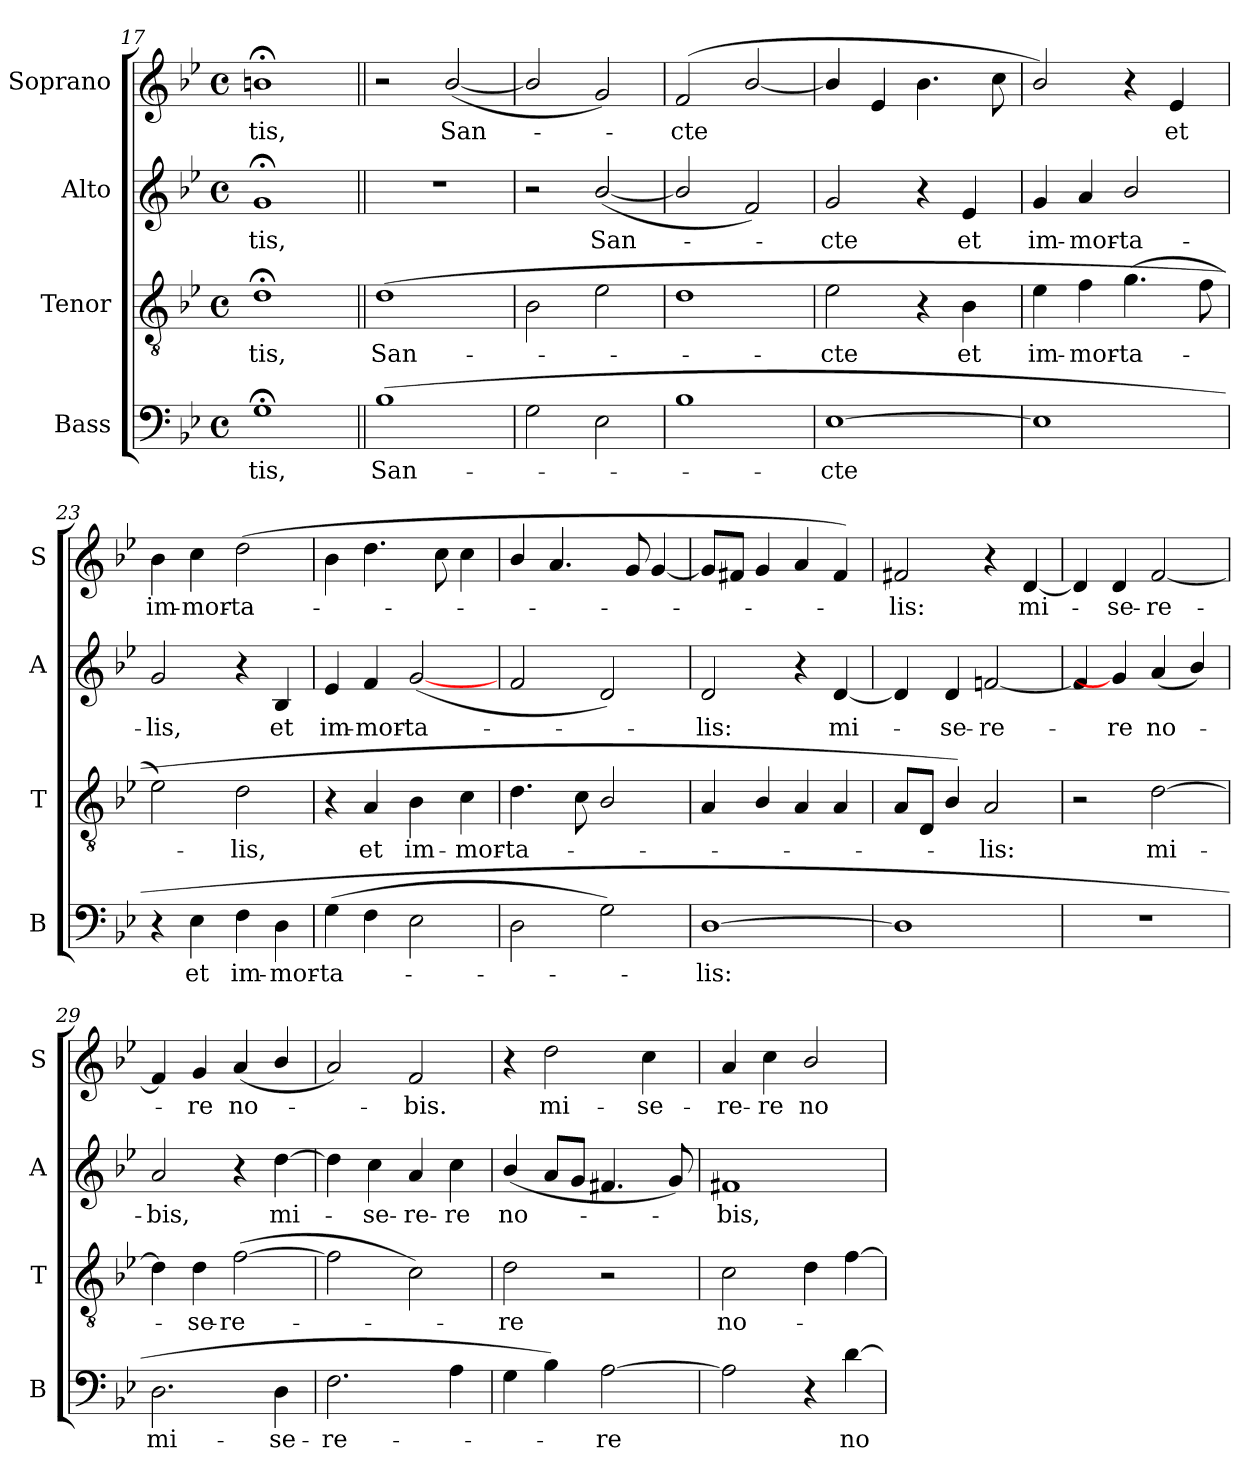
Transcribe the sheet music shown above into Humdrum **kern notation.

**kern	**text	**kern	**text	**kern	**text	**kern	**text
*part4	*part4	*part3	*part3	*part2	*part2	*part1	*part1
*staff4	*staff4	*staff3	*staff3	*staff2	*staff2	*staff1	*staff1
*I"Bass	*	*I"Tenor	*	*I"Alto	*	*I"Soprano	*
*I'B	*	*I'T	*	*I'A	*	*I'S	*
*clefF4	*	*clefGv2	*	*clefG2	*	*clefG2	*
*k[b-e-]	*	*k[b-e-]	*	*k[b-e-]	*	*k[b-e-]	*
*B-:	*	*B-:	*	*B-:	*	*B-:	*
*M4/4	*	*M4/4	*	*M4/4	*	*M4/4	*
*met(c)	*	*met(c)	*	*met(c)	*	*met(c)	*
=17	=17	=17	=17	=17	=17	=17	=17
!	!LO:LY:b	!	!LO:LY:b	!	!LO:LY:b	!	!LO:LY:b
1G;<	tis,	1d;<	tis,	1g;<	tis,	1bn;<	tis,
=18||	=18||	=18||	=18||	=18||	=18||	=18||	=18||
!	!LO:LY:b	!	!LO:LY:b	!	!	!	!
(>1B-	San-	(>1d	San-	1r	.	2r	.
!	!	!	!	!	!	!	!LO:LY:b
.	.	.	.	.	.	(<[2b-/	San-
=19	=19	=19	=19	=19	=19	=19	=19
2G\	.	2B-\	.	2r	.	2b-/]	.
!	!	!	!	!	!LO:LY:b	!	!
2E-\	.	2e-\	.	(<[2b-/	San-	2g/)	.
!!LO:PB:g=z
=20	=20	=20	=20	=20	=20	=20	=20
!	!	!	!	!	!	!	!LO:LY:b
1B-	.	1d	.	2b-/]	.	(<2f/	cte
.	.	.	.	2f/)	.	[2b-/	.
=21	=21	=21	=21	=21	=21	=21	=21
!	!LO:LY:b	!	!LO:LY:b	!	!LO:LY:b	!	!
[1E-	cte	2e-\	cte	2g/	cte	4b-/]	.
.	.	.	.	.	.	4e-/	.
.	.	4r	.	4r	.	4.b-\	.
!	!	!	!LO:LY:b	!	!LO:LY:b	!	!
.	.	4B-\	et	4e-/	et	.	.
.	.	.	.	.	.	8cc\	.
=22	=22	=22	=22	=22	=22	=22	=22
!	!	!	!LO:LY:b	!	!LO:LY:b	!	!
1E-]	.	4e-\	im-	4g/	im-	2b-/)	.
!	!	!	!LO:LY:b	!	!LO:LY:b	!	!
.	.	4f\	-mor-	4a/	-mor-	.	.
!	!	!	!LO:LY:b	!	!LO:LY:b	!	!
.	.	(>4.g\	-ta-	2b-/	-ta-	4r	.
!	!	!	!	!	!	!	!LO:LY:b
.	.	.	.	.	.	4e-/	et
.	.	8f\	.	.	.	.	.
=23	=23	=23	=23	=23	=23	=23	=23
!	!	!	!	!	!LO:LY:b	!	!LO:LY:b
4r	.	2e-\)	.	2g/	-lis,	4b-\	im-
!	!LO:LY:b	!	!	!	!	!	!LO:LY:b
4E-\	et	.	.	.	.	4cc\	-mor-
!	!LO:LY:b	!	!LO:LY:b	!	!	!	!LO:LY:b
4F\	im-	2d\	lis,	4r	.	(<2dd\	-ta-
!	!LO:LY:b	!	!	!	!LO:LY:b	!	!
4D\	-mor-	.	.	4B-/	et	.	.
=24	=24	=24	=24	=24	=24	=24	=24
!	!LO:LY:b	!	!	!	!LO:LY:b	!	!
(>4G\	-ta-	4r	.	4e-/	im-	4b-\	.
!	!	!	!LO:LY:b	!	!LO:LY:b	!	!
4F\	.	4A/	et	4f/	-mor-	4.dd\	.
!	!	!	!LO:LY:b	!	!LO:LY:b	!	!
2E-\	.	4B-\	im-	(<[2g/	-ta-	.	.
.	.	.	.	.	.	8cc\	.
!	!	!	!LO:LY:b	!	!	!	!
.	.	4c\	-mor-	.	.	4cc\	.
=25	=25	=25	=25	=25	=25	=25	=25
!	!	!	!LO:LY:b	!	!	!	!
2D\	.	4.d\	-ta-	2f/	.	4b-/	.
.	.	.	.	.	.	4.a/	.
.	.	8c\	.	.	.	.	.
2G\)	.	2B-/	.	2d/)	.	.	.
.	.	.	.	.	.	8g/	.
.	.	.	.	.	.	[4g/	.
=26	=26	=26	=26	=26	=26	=26	=26
!	!LO:LY:b	!	!	!	!LO:LY:b	!	!
[1D	lis:	4A/	.	2d/	lis:	8g/L]	.
.	.	.	.	.	.	8f#X/J	.
.	.	4B-/	.	.	.	4g/	.
.	.	4A/	.	4r	.	4a/	.
!	!	!	!	!	!LO:LY:b	!	!
.	.	4A/	.	[4d/	mi-	4f#/)	.
!!LO:LB:g=z
=27	=27	=27	=27	=27	=27	=27	=27
!	!	!	!	!	!	!	!LO:LY:b
1D]	.	8A/L	.	4d/]	.	2f#X/	lis:
.	.	8D/J	.	.	.	.	.
!	!	!	!	!	!LO:LY:b	!	!
.	.	4B-/)	.	4d/	se-	.	.
!	!	!	!LO:LY:b	!	!LO:LY:b	!	!
.	.	2A/	lis:	[2fn/	-re-	4r	.
!	!	!	!	!	!	!	!LO:LY:b
.	.	.	.	.	.	[4d/	mi-
=28	=28	=28	=28	=28	=28	=28	=28
1r	.	2r	.	4f/]	.	4d/]	.
!	!	!	!	!	!LO:LY:b	!	!LO:LY:b
.	.	.	.	4g/]	re	4d/	se-
!	!	!	!LO:LY:b	!	!LO:LY:b	!	!LO:LY:b
.	.	[2d\	mi-	(<4a/	no-	[2f/	-re-
.	.	.	.	4b-/)	.	.	.
=29	=29	=29	=29	=29	=29	=29	=29
!	!LO:LY:b	!	!	!	!LO:LY:b	!	!
2.D\	mi-	4d\]	.	2a/	bis,	4f/]	.
!	!	!	!LO:LY:b	!	!	!	!LO:LY:b
.	.	4d\	se-	.	.	4g/	re
!	!	!	!LO:LY:b	!	!	!	!LO:LY:b
.	.	(>[2f\	-re-	4r	.	(<4a/	no-
!	!LO:LY:b	!	!	!	!LO:LY:b	!	!
4D\	-se-	.	.	[4dd\	mi-	4b-/	.
=30	=30	=30	=30	=30	=30	=30	=30
!	!LO:LY:b	!	!	!	!	!	!
2.F\	-re-	2f\]	.	4dd\]	.	2a/)	.
!	!	!	!	!	!LO:LY:b	!	!
.	.	.	.	4cc\	se-	.	.
!	!	!	!	!	!LO:LY:b	!	!LO:LY:b
.	.	2c\)	.	4a/	-re-	2f/	bis.
!	!	!	!	!	!LO:LY:b	!	!
4A\	.	.	.	4cc\	-re	.	.
=31	=31	=31	=31	=31	=31	=31	=31
!	!	!	!LO:LY:b	!	!LO:LY:b	!	!
4G\	.	2d\	re	(<4b-/	no-	4r	.
!	!	!	!	!	!	!	!LO:LY:b
4B-\)	.	.	.	8a/L	.	2dd\	mi-
.	.	.	.	8g/J	.	.	.
!	!LO:LY:b	!	!	!	!	!	!
[2A\	re	2r	.	4.f#X/	.	.	.
!	!	!	!	!	!	!	!LO:LY:b
.	.	.	.	.	.	4cc\	-se-
.	.	.	.	8g/)	.	.	.
=32	=32	=32	=32	=32	=32	=32	=32
!	!	!	!LO:LY:b	!	!LO:LY:b	!	!LO:LY:b
2A\]	.	2c\	no-	1f#X	bis,	4a/	-re-
!	!	!	!	!	!	!	!LO:LY:b
.	.	.	.	.	.	4cc\	-re
!	!	!	!	!	!	!	!LO:LY:b
4r	.	4d\	.	.	.	2b-/	no-
!	!LO:LY:b	!	!	!	!	!	!
[4d\	no-	[4f\	.	.	.	.	.
=	=	=	=	=	=	=	=
*-	*-	*-	*-	*-	*-	*-	*-
